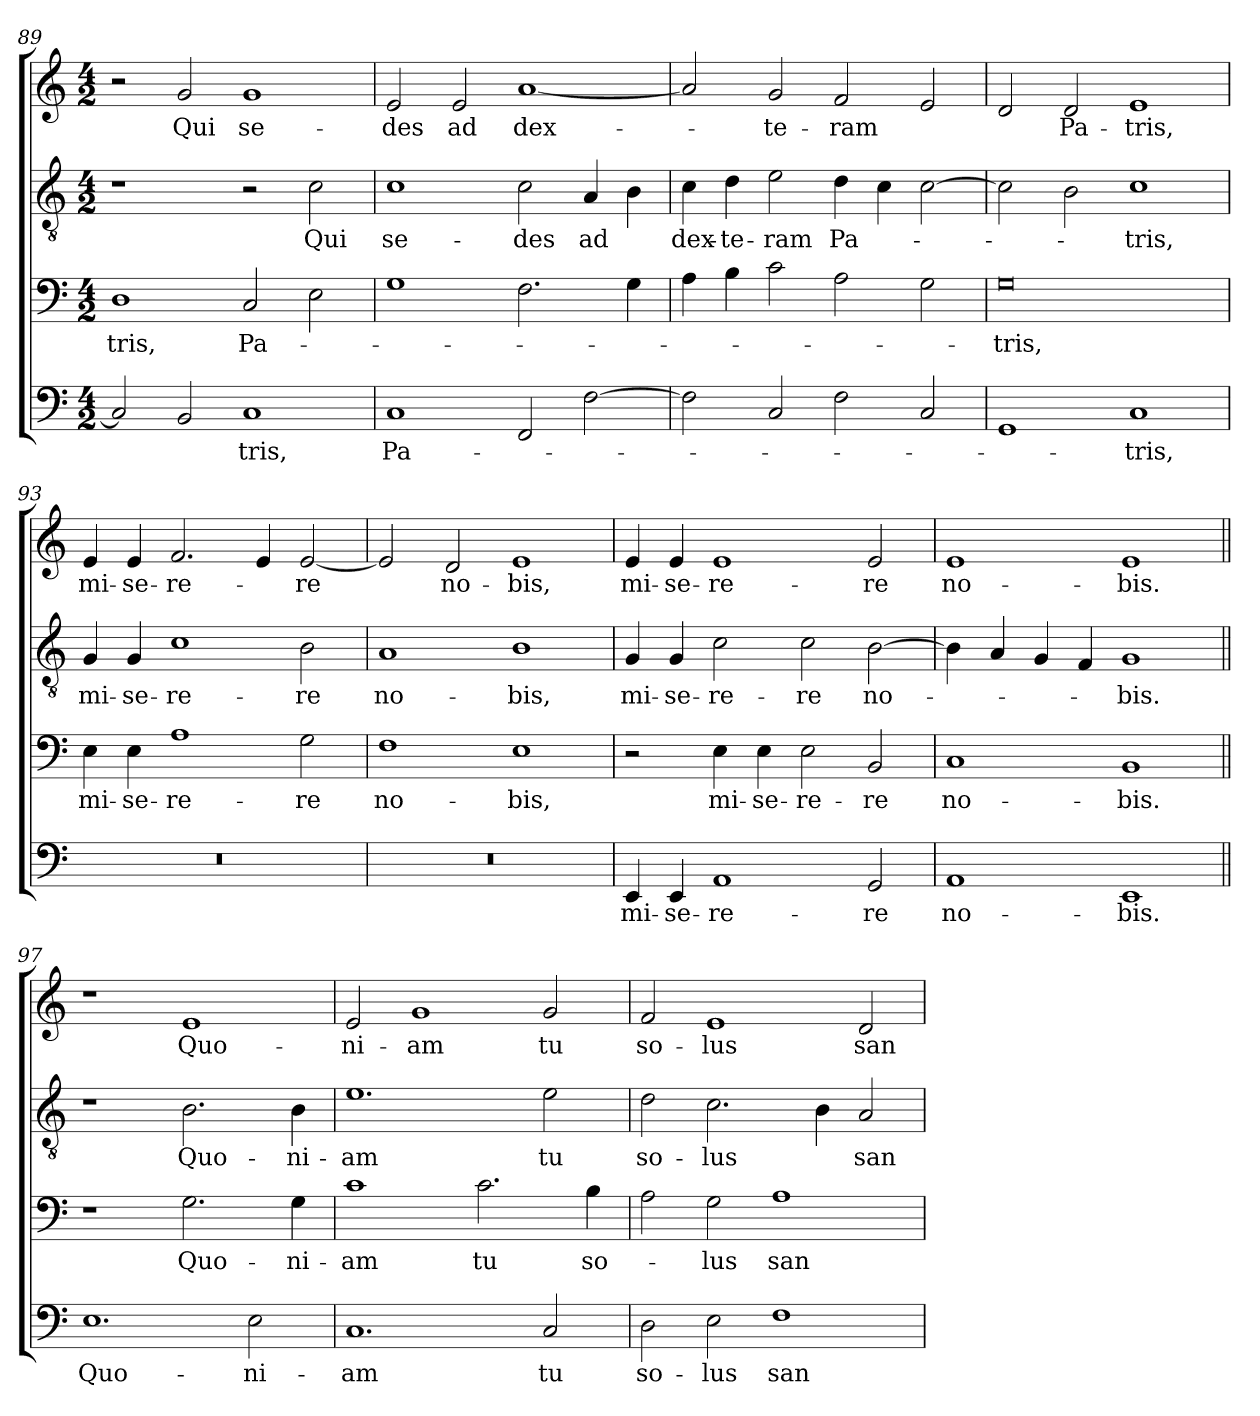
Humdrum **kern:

**kern	**text	**kern	**text	**kern	**text	**kern	**text
*part4	*part4	*part3	*part3	*part2	*part2	*part1	*part1
*staff4	*staff4	*staff3	*staff3	*staff2	*staff2	*staff1	*staff1
*clefF4	*	*clefF4	*	*clefGv2	*	*clefG2	*
*k[]	*	*k[]	*	*k[]	*	*k[]	*
*C:	*	*C:	*	*C:	*	*C:	*
*M4/2	*	*M4/2	*	*M4/2	*	*M4/2	*
=89	=89	=89	=89	=89	=89	=89	=89
!	!	!	!LO:LY:b	!	!	!	!
2C/]	.	1D	-tris,	1r	.	2r	.
!	!	!	!	!	!	!	!LO:LY:b
2BB/	.	.	.	.	.	2g/	Qui
!	!LO:LY:b	!	!LO:LY:b	!	!	!	!LO:LY:b
1C	-tris,	2C/	Pa-	2r	.	1g	se-
!	!	!	!	!	!LO:LY:b	!	!
.	.	2E\	.	2c\	Qui	.	.
=90	=90	=90	=90	=90	=90	=90	=90
!	!LO:LY:b	!	!	!	!LO:LY:b	!	!LO:LY:b
1C	Pa-	1G	.	1c	se-	2e/	-des
!	!	!	!	!	!	!	!LO:LY:b
.	.	.	.	.	.	2e/	ad
!	!	!	!	!	!LO:LY:b	!	!LO:LY:b
2FF/	.	2.F\	.	2c\	-des	[1a	dex-
!	!	!	!	!	!LO:LY:b	!	!
[2F\	.	.	.	4A/	ad	.	.
.	.	4G\	.	4B\	.	.	.
=91	=91	=91	=91	=91	=91	=91	=91
!	!	!	!	!	!LO:LY:b	!	!
2F\]	.	4A\	.	4c\	dex-	2a/]	.
!	!	!	!	!	!LO:LY:b	!	!
.	.	4B\	.	4d\	-te-	.	.
!	!	!	!	!	!LO:LY:b	!	!LO:LY:b
2C/	.	2c\	.	2e\	-ram	2g/	-te-
!	!	!	!	!	!LO:LY:b	!	!LO:LY:b
2F\	.	2A\	.	4d\	Pa-	2f/	-ram
.	.	.	.	4c\	.	.	.
2C/	.	2G\	.	[2c\	.	2e/	.
=92	=92	=92	=92	=92	=92	=92	=92
!	!	!	!LO:LY:b	!	!	!	!
1GG	.	0G	-tris,	2c\]	.	2d/	.
!	!	!	!	!	!	!	!LO:LY:b
.	.	.	.	2B\	.	2d/	Pa-
!	!LO:LY:b	!	!	!	!LO:LY:b	!	!LO:LY:b
1C	-tris,	.	.	1c	-tris,	1e	-tris,
!!LO:LB:g=z
=93	=93	=93	=93	=93	=93	=93	=93
!	!	!	!LO:LY:b	!	!LO:LY:b	!	!LO:LY:b
0r	.	4E\	mi-	4G/	mi-	4e/	mi-
!	!	!	!LO:LY:b	!	!LO:LY:b	!	!LO:LY:b
.	.	4E\	-se-	4G/	-se-	4e/	-se-
!	!	!	!LO:LY:b	!	!LO:LY:b	!	!LO:LY:b
.	.	1A	-re-	1c	-re-	2.f/	-re-
.	.	.	.	.	.	4e/	.
!	!	!	!LO:LY:b	!	!LO:LY:b	!	!LO:LY:b
.	.	2G\	-re	2B\	-re	[2e/	-re
=94	=94	=94	=94	=94	=94	=94	=94
!	!	!	!LO:LY:b	!	!LO:LY:b	!	!
0r	.	1F	no-	1A	no-	2e/]	.
!	!	!	!	!	!	!	!LO:LY:b
.	.	.	.	.	.	2d/	no-
!	!	!	!LO:LY:b	!	!LO:LY:b	!	!LO:LY:b
.	.	1E	-bis,	1B	-bis,	1e	-bis,
=95	=95	=95	=95	=95	=95	=95	=95
!	!LO:LY:b	!	!	!	!LO:LY:b	!	!LO:LY:b
4EE/	mi-	2r	.	4G/	mi-	4e/	mi-
!	!LO:LY:b	!	!	!	!LO:LY:b	!	!LO:LY:b
4EE/	-se-	.	.	4G/	-se-	4e/	-se-
!	!LO:LY:b	!	!LO:LY:b	!	!LO:LY:b	!	!LO:LY:b
1AA	-re-	4E\	mi-	2c\	-re-	1e	-re-
!	!	!	!LO:LY:b	!	!	!	!
.	.	4E\	-se-	.	.	.	.
!	!	!	!LO:LY:b	!	!LO:LY:b	!	!
.	.	2E\	-re-	2c\	-re	.	.
!	!LO:LY:b	!	!LO:LY:b	!	!LO:LY:b	!	!LO:LY:b
2GG/	-re	2BB/	-re	[2B\	no-	2e/	-re
=96	=96	=96	=96	=96	=96	=96	=96
!	!LO:LY:b	!	!LO:LY:b	!	!	!	!LO:LY:b
1AA	no-	1C	no-	4B\]	.	1e	no-
.	.	.	.	4A/	.	.	.
.	.	.	.	4G/	.	.	.
.	.	.	.	4F/	.	.	.
!	!LO:LY:b	!	!LO:LY:b	!	!LO:LY:b	!	!LO:LY:b
1EE	-bis.	1BB	-bis.	1G	-bis.	1e	-bis.
!!LO:PB:g=z
=97||	=97||	=97||	=97||	=97||	=97||	=97||	=97||
!	!LO:LY:b	!	!	!	!	!	!
1.E	Quo-	1r	.	1r	.	1r	.
!	!	!	!LO:LY:b	!	!LO:LY:b	!	!LO:LY:b
.	.	2.G\	Quo-	2.B\	Quo-	1e	Quo-
!	!LO:LY:b	!	!	!	!	!	!
2E\	-ni-	.	.	.	.	.	.
!	!	!	!LO:LY:b	!	!LO:LY:b	!	!
.	.	4G\	-ni-	4B\	-ni-	.	.
=98	=98	=98	=98	=98	=98	=98	=98
!	!LO:LY:b	!	!LO:LY:b	!	!LO:LY:b	!	!LO:LY:b
1.C	-am	1c	-am	1.e	-am	2e/	-ni-
!	!	!	!	!	!	!	!LO:LY:b
.	.	.	.	.	.	1g	-am
!	!	!	!LO:LY:b	!	!	!	!
.	.	2.c\	tu	.	.	.	.
!	!LO:LY:b	!	!	!	!LO:LY:b	!	!LO:LY:b
2C/	tu	.	.	2e\	tu	2g/	tu
!	!	!	!LO:LY:b	!	!	!	!
.	.	4B\	so-	.	.	.	.
=99	=99	=99	=99	=99	=99	=99	=99
!	!LO:LY:b	!	!	!	!LO:LY:b	!	!LO:LY:b
2D\	so-	2A\	.	2d\	so-	2f/	so-
!	!LO:LY:b	!	!LO:LY:b	!	!LO:LY:b	!	!LO:LY:b
2E\	-lus	2G\	-lus	2.c\	-lus	1e	-lus
!	!LO:LY:b	!	!LO:LY:b	!	!	!	!
1F	san-	1A	san-	.	.	.	.
.	.	.	.	4B\	.	.	.
!	!	!	!	!	!LO:LY:b	!	!LO:LY:b
.	.	.	.	2A/	san-	2d/	san-
=	=	=	=	=	=	=	=
*-	*-	*-	*-	*-	*-	*-	*-
